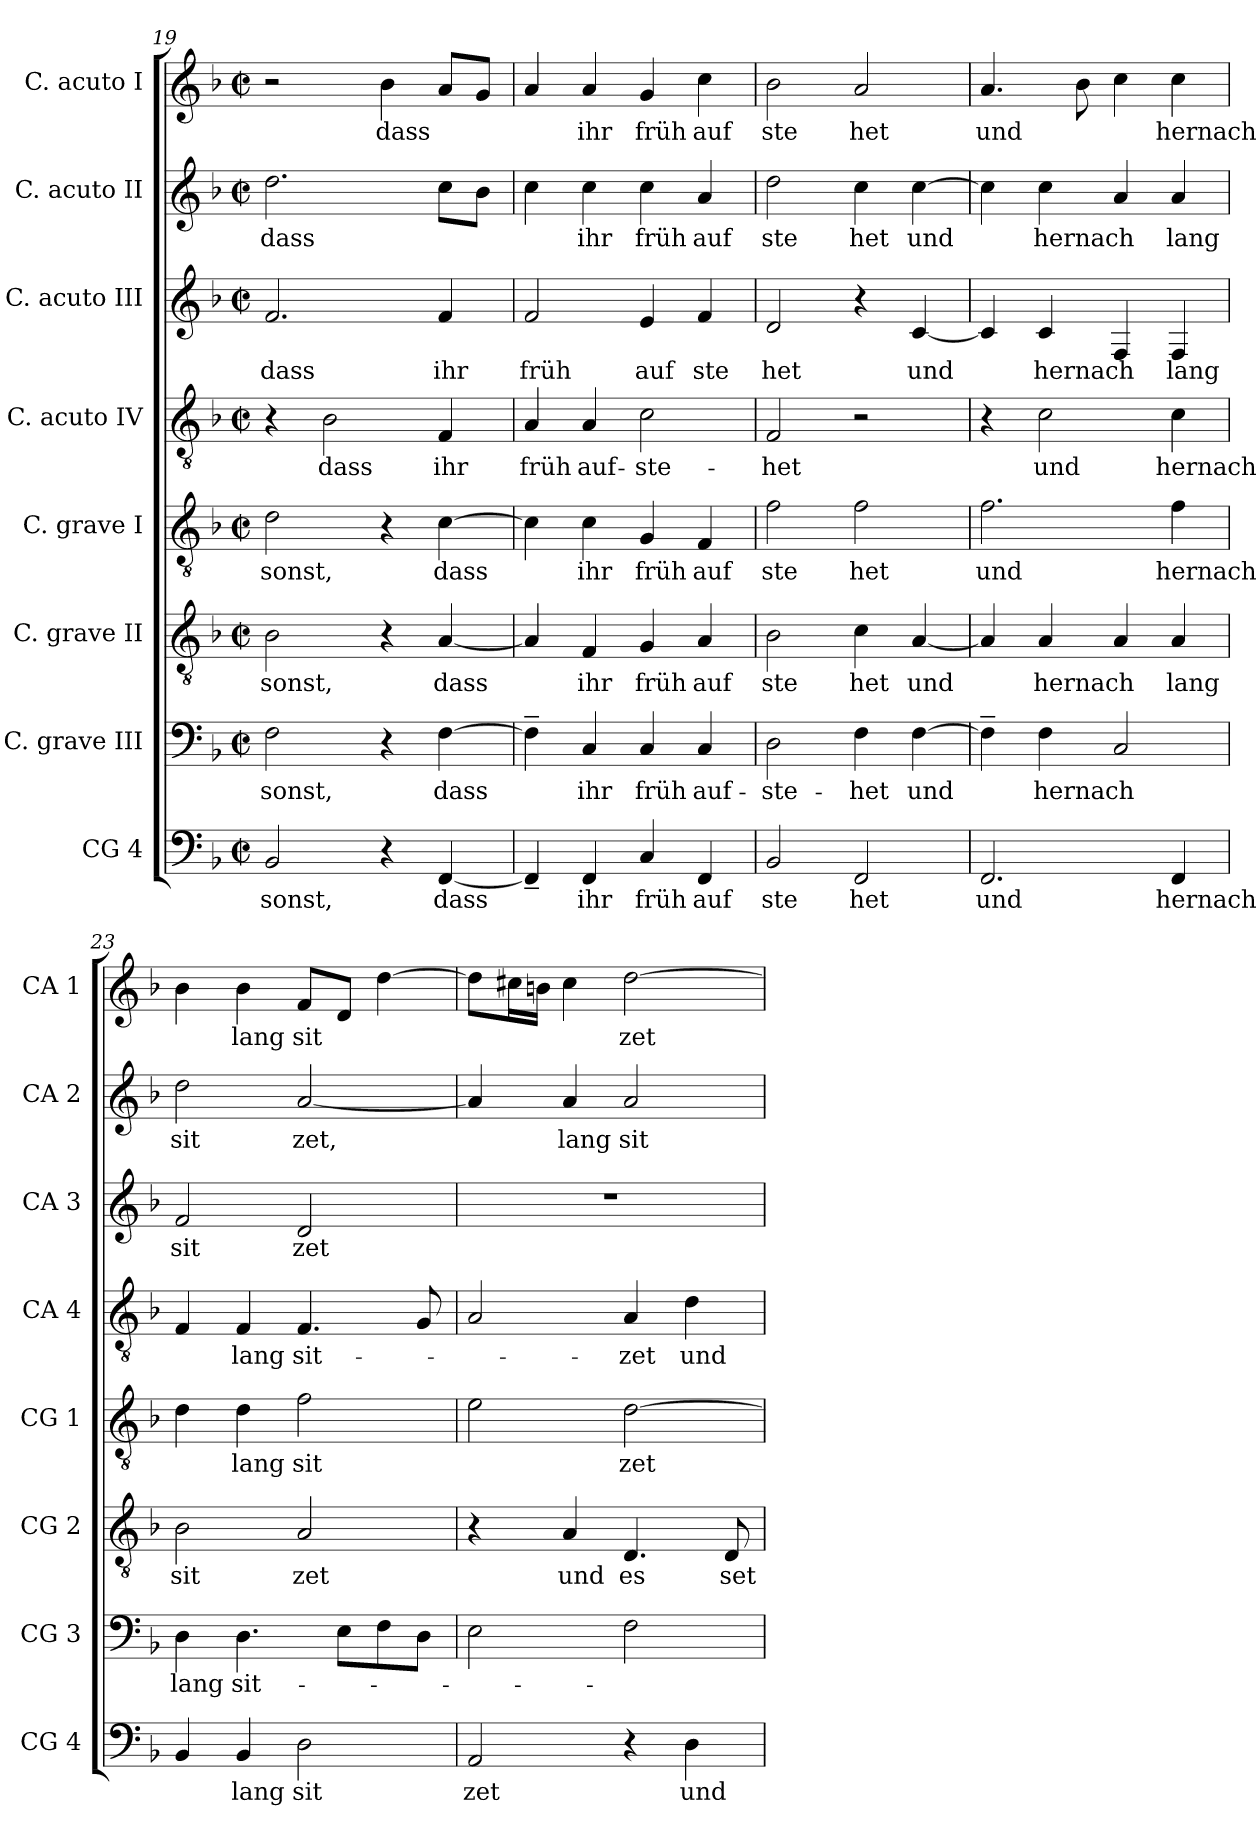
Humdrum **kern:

**kern	**text	**kern	**text	**kern	**text	**kern	**text	**kern	**text	**kern	**text	**kern	**text	**kern	**text
*part8	*part8	*part7	*part7	*part6	*part6	*part5	*part5	*part4	*part4	*part3	*part3	*part2	*part2	*part1	*part1
*staff8	*staff8	*staff7	*staff7	*staff6	*staff6	*staff5	*staff5	*staff4	*staff4	*staff3	*staff3	*staff2	*staff2	*staff1	*staff1
*I"CG 4	*	*I"C. grave III	*	*I"C. grave II	*	*I"C. grave I	*	*I"C. acuto IV	*	*I"C. acuto III	*	*I"C. acuto II	*	*I"C. acuto I	*
*I'CG 4	*	*I'CG 3	*	*I'CG 2	*	*I'CG 1	*	*I'CA 4	*	*I'CA 3	*	*I'CA 2	*	*I'CA 1	*
*clefF4	*	*clefF4	*	*clefGv2	*	*clefGv2	*	*clefGv2	*	*clefG2	*	*clefG2	*	*clefG2	*
*ITrd-3c-5	*	*ITrd-3c-5	*	*	*	*ITrd-3c-5	*	*ITrd-3c-5	*	*ITrd-3c-5	*	*ITrd-3c-5	*	*ITrd-3c-5	*
*k[b-e-]	*	*k[b-e-]	*	*k[b-]	*	*k[b-e-]	*	*k[b-e-]	*	*k[b-e-]	*	*k[b-e-]	*	*k[b-e-]	*
*B-:	*	*B-:	*	*F:	*	*B-:	*	*B-:	*	*B-:	*	*B-:	*	*B-:	*
*M2/2	*	*M2/2	*	*M2/2	*	*M2/2	*	*M2/2	*	*M2/2	*	*M2/2	*	*M2/2	*
*met(c|)	*	*met(c|)	*	*met(c|)	*	*met(c|)	*	*met(c|)	*	*met(c|)	*	*met(c|)	*	*met(c|)	*
=19	=19	=19	=19	=19	=19	=19	=19	=19	=19	=19	=19	=19	=19	=19	=19
!	!LO:LY:b:cj	!	!LO:LY:b:cj	!	!LO:LY:b:cj	!	!LO:LY:b:cj	!	!	!	!LO:LY:b:cj	!	!LO:LY:b	!	!
2E-/	-sonst,	2B-\	sonst,	2B-\	sonst,	2g\	sonst,	4r	.	2.b-/	dass	2.gg\	dass	2r	.
!	!	!	!	!	!	!	!	!	!LO:LY:b:cj	!	!	!	!	!	!
.	.	.	.	.	.	.	.	2e-\	dass	.	.	.	.	.	.
!	!	!	!	!	!	!	!	!	!	!	!	!	!	!	!LO:LY:b
4r	.	4r	.	4r	.	4r	.	.	.	.	.	.	.	4ee-\	dass
!	!LO:LY:b	!	!LO:LY:b	!	!LO:LY:b	!	!LO:LY:b	!	!LO:LY:b:cj	!	!LO:LY:b:cj	!	!	!	!
[>4BB-/	dass	[>4B-\	dass	[>4A/	dass	[<4f\	dass	4B-/	ihr	4b-/	ihr	8ff\L	.	8dd/L	.
.	.	.	.	.	.	.	.	.	.	.	.	8ee-\J	.	8cc/J	.
!!LO:LB:g=z
=20	=20	=20	=20	=20	=20	=20	=20	=20	=20	=20	=20	=20	=20	=20	=20
!	!	!	!	!	!	!	!	!	!LO:LY:b:cj	!	!LO:LY:b:cj	!	!	!	!
4BB-~</]	.	4B-~>\]	.	4A/]	.	4f\]	.	4d/	früh	2b-/	früh	4ff\	.	4dd/	.
!	!LO:LY:b:cj	!	!LO:LY:b:cj	!	!LO:LY:b:cj	!	!LO:LY:b:cj	!	!LO:LY:b:cj	!	!	!	!LO:LY:b:cj	!	!LO:LY:b:cj
4BB-/	ihr	4F/	ihr	4F/	ihr	4f\	ihr	4d/	auf-	.	.	4ff\	ihr	4dd/	ihr
!	!LO:LY:b:cj	!	!LO:LY:b:cj	!	!LO:LY:b:cj	!	!LO:LY:b:cj	!	!LO:LY:b:cj	!	!LO:LY:b:cj	!	!LO:LY:b:cj	!	!LO:LY:b:cj
4F/	früh	4F/	früh	4G/	früh	4c/	früh	2f\	-ste-	4a/	auf	4ff\	früh	4cc/	früh
!	!LO:LY:b:cj	!	!LO:LY:b:cj	!	!LO:LY:b:cj	!	!LO:LY:b:cj	!	!	!	!LO:LY:b:cj	!	!LO:LY:b:cj	!	!LO:LY:b:cj
4BB-/	auf	4F/	auf-	4A/	auf	4B-/	auf	.	.	4b-/	ste	4dd/	auf	4ff\	auf
=21	=21	=21	=21	=21	=21	=21	=21	=21	=21	=21	=21	=21	=21	=21	=21
!	!LO:LY:b:cj	!	!LO:LY:b:cj	!	!LO:LY:b:cj	!	!LO:LY:b:cj	!	!LO:LY:b:cj	!	!LO:LY:b:cj	!	!LO:LY:b:cj	!	!LO:LY:b:cj
2E-/	ste	2G\	-ste-	2B-\	ste	2b-\	ste	2B-/	-het	2g/	het	2gg\	ste	2ee-\	ste
!	!LO:LY:b:cj	!	!LO:LY:b:cj	!	!LO:LY:b:cj	!	!LO:LY:b:cj	!	!	!	!	!	!LO:LY:b:cj	!	!LO:LY:b:cj
2BB-/	het	4B-\	-het	4c\	het	2b-\	het	2r	.	4r	.	4ff\	het	2dd/	het
!	!	!	!LO:LY:b	!	!LO:LY:b	!	!	!	!	!	!LO:LY:b	!	!LO:LY:b	!	!
.	.	[>4B-\	und	[<4A/	und	.	.	.	.	[<4f/	und	[>4ff\	und	.	.
=22	=22	=22	=22	=22	=22	=22	=22	=22	=22	=22	=22	=22	=22	=22	=22
!	!LO:LY:b:cj	!	!	!	!	!	!LO:LY:b:cj	!	!	!	!	!	!	!	!LO:LY:b
2.BB-/	und	4B-~>\]	.	4A/]	.	2.b-\	und	4r	.	4f/]	.	4ff\]	.	4.dd/	und
!	!	!	!LO:LY:b	!	!LO:LY:b	!	!	!	!LO:LY:b:cj	!	!LO:LY:b	!	!LO:LY:b	!	!
.	.	4B-\	hernach	4A/	hernach	.	.	2f\	und	4f/	hernach	4ff\	hernach	.	.
.	.	.	.	.	.	.	.	.	.	.	.	.	.	8ee-\	.
.	.	2F/	.	4A/	.	.	.	.	.	4B-/	.	4dd/	.	4ff\	.
!	!LO:LY:b	!	!	!	!LO:LY:b:cj	!	!LO:LY:b	!	!LO:LY:b	!	!LO:LY:b:cj	!	!LO:LY:b:cj	!	!LO:LY:b
4BB-/	hernach	.	.	4A/	lang	4b-\	hernach	4f\	hernach	4B-/	lang	4dd/	lang	4ff\	hernach
=23	=23	=23	=23	=23	=23	=23	=23	=23	=23	=23	=23	=23	=23	=23	=23
!	!	!	!LO:LY:b:cj	!	!LO:LY:b:cj	!	!	!	!	!	!LO:LY:b:cj	!	!LO:LY:b:cj	!	!
4E-/	.	4G\	lang	2B-\	sit	4g\	.	4B-/	.	2b-/	sit	2gg\	sit	4ee-\	.
!	!LO:LY:b:cj	!	!LO:LY:b	!	!	!	!LO:LY:b:cj	!	!LO:LY:b:cj	!	!	!	!	!	!LO:LY:b:cj
4E-/	lang	4.G\	sit-	.	.	4g\	lang	4B-/	lang	.	.	.	.	4ee-\	lang
!	!LO:LY:b:cj	!	!	!	!LO:LY:b:cj	!	!LO:LY:b	!	!LO:LY:b	!	!LO:LY:b:cj	!	!LO:LY:b	!	!LO:LY:b
2G\	sit	.	.	2A/	zet	2b-\	sit	4.B-/	sit-	2g/	zet	[<2dd/	zet,	8b-/L	sit
.	.	8A\L	.	.	.	.	.	.	.	.	.	.	.	8g/J	.
.	.	8B-\	.	.	.	.	.	.	.	.	.	.	.	[>4gg\	.
.	.	8G\J	.	.	.	.	.	8c/	.	.	.	.	.	.	.
=24	=24	=24	=24	=24	=24	=24	=24	=24	=24	=24	=24	=24	=24	=24	=24
!	!LO:LY:b:cj	!	!	!	!	!	!	!	!	!	!	!	!	!	!
2D/	zet	2A\	.	4r	.	2a\	.	2d/	.	1r	.	4dd/]	.	8gg\L]	.
.	.	.	.	.	.	.	.	.	.	.	.	.	.	16ff#X\	.
.	.	.	.	.	.	.	.	.	.	.	.	.	.	16een\J	.
!	!	!	!	!	!LO:LY:b:cj	!	!	!	!	!	!	!	!LO:LY:b:cj	!	!
.	.	.	.	4A/	und	.	.	.	.	.	.	4dd/	lang	4ff#\	.
!	!	!	!	!	!LO:LY:b:cj	!	!LO:LY:b	!	!LO:LY:b:cj	!	!	!	!LO:LY:b:cj	!	!LO:LY:b
4r	.	2B-\	.	4.D/	es	[>2g\	zet	4d/	-zet	.	.	2dd/	sit	[>2gg\	zet
!	!LO:LY:b:cj	!	!	!	!	!	!	!	!LO:LY:b:cj	!	!	!	!	!	!
4G\	und	.	.	.	.	.	.	4g\	und	.	.	.	.	.	.
!	!	!	!	!	!LO:LY:b:cj	!	!	!	!	!	!	!	!	!	!
.	.	.	.	8D/	set	.	.	.	.	.	.	.	.	.	.
=	=	=	=	=	=	=	=	=	=	=	=	=	=	=	=
*-	*-	*-	*-	*-	*-	*-	*-	*-	*-	*-	*-	*-	*-	*-	*-
